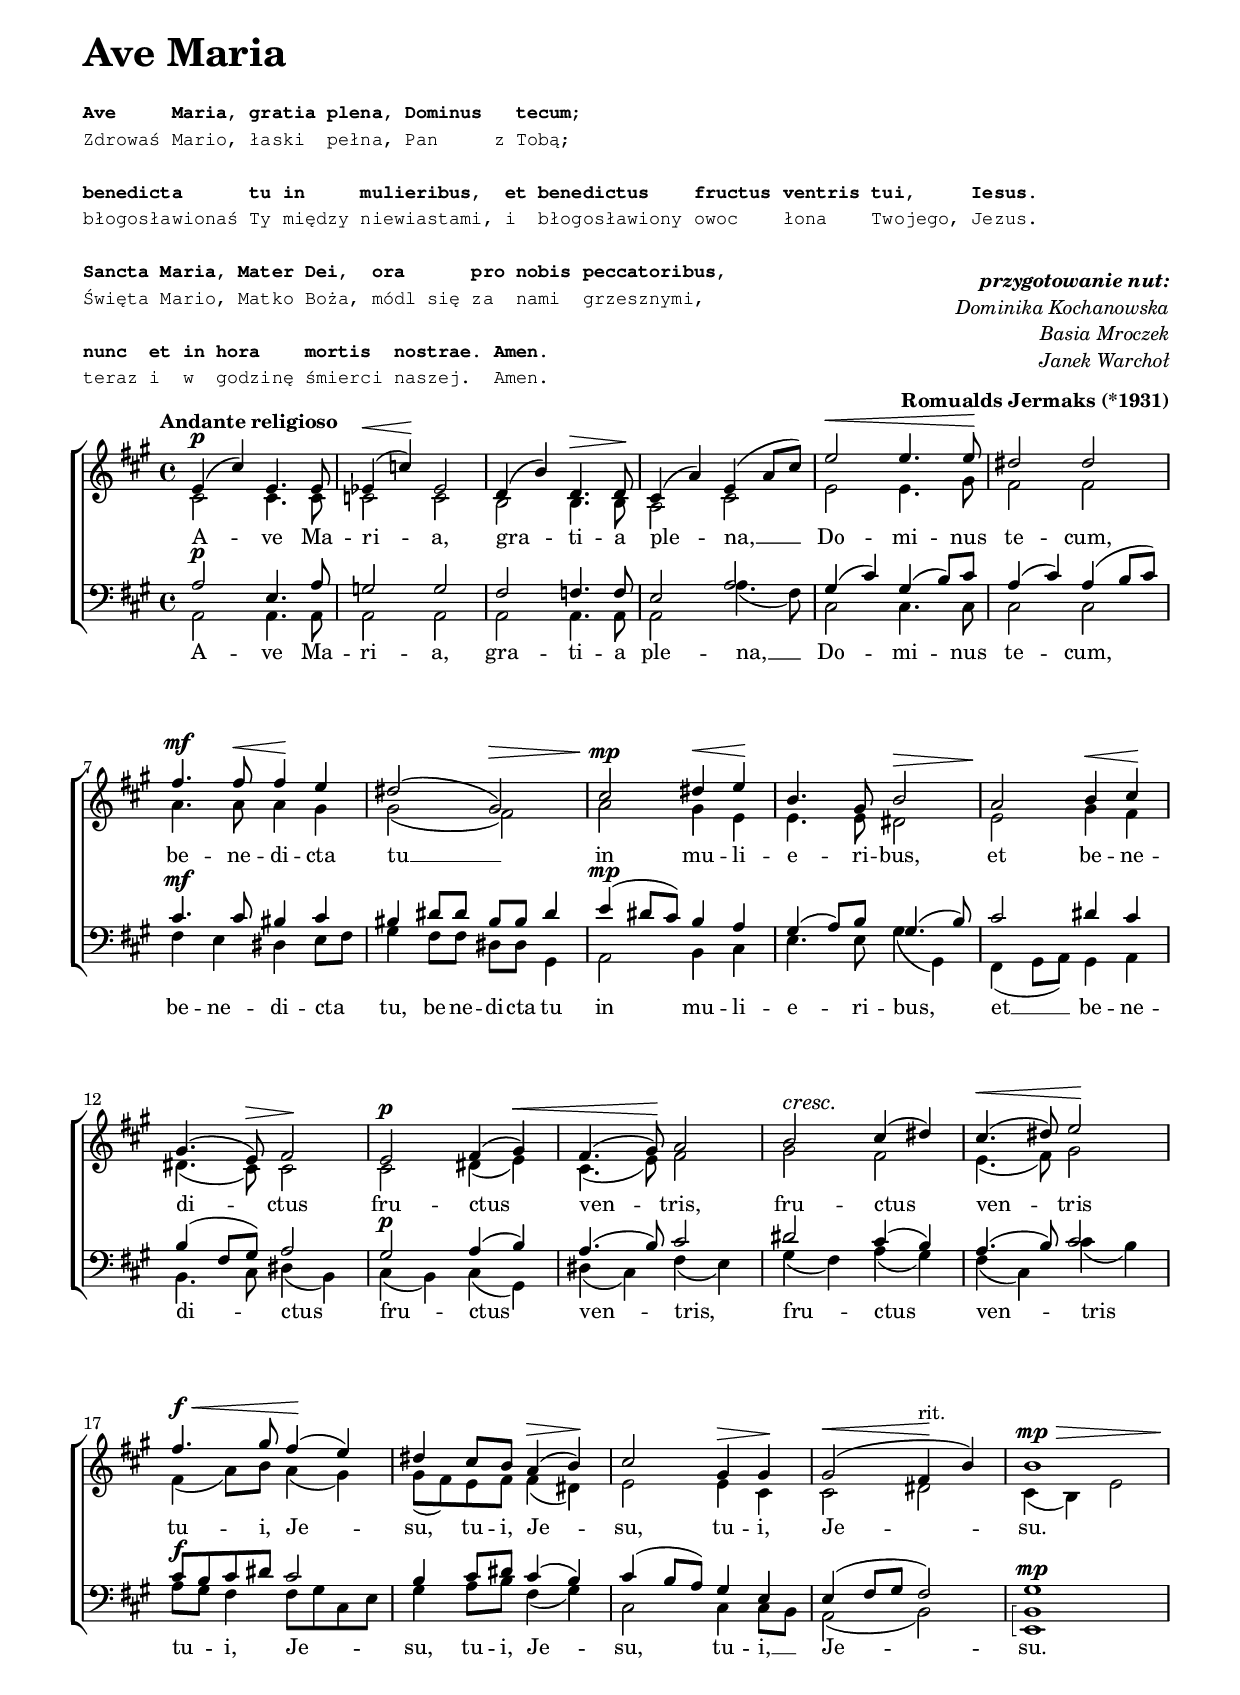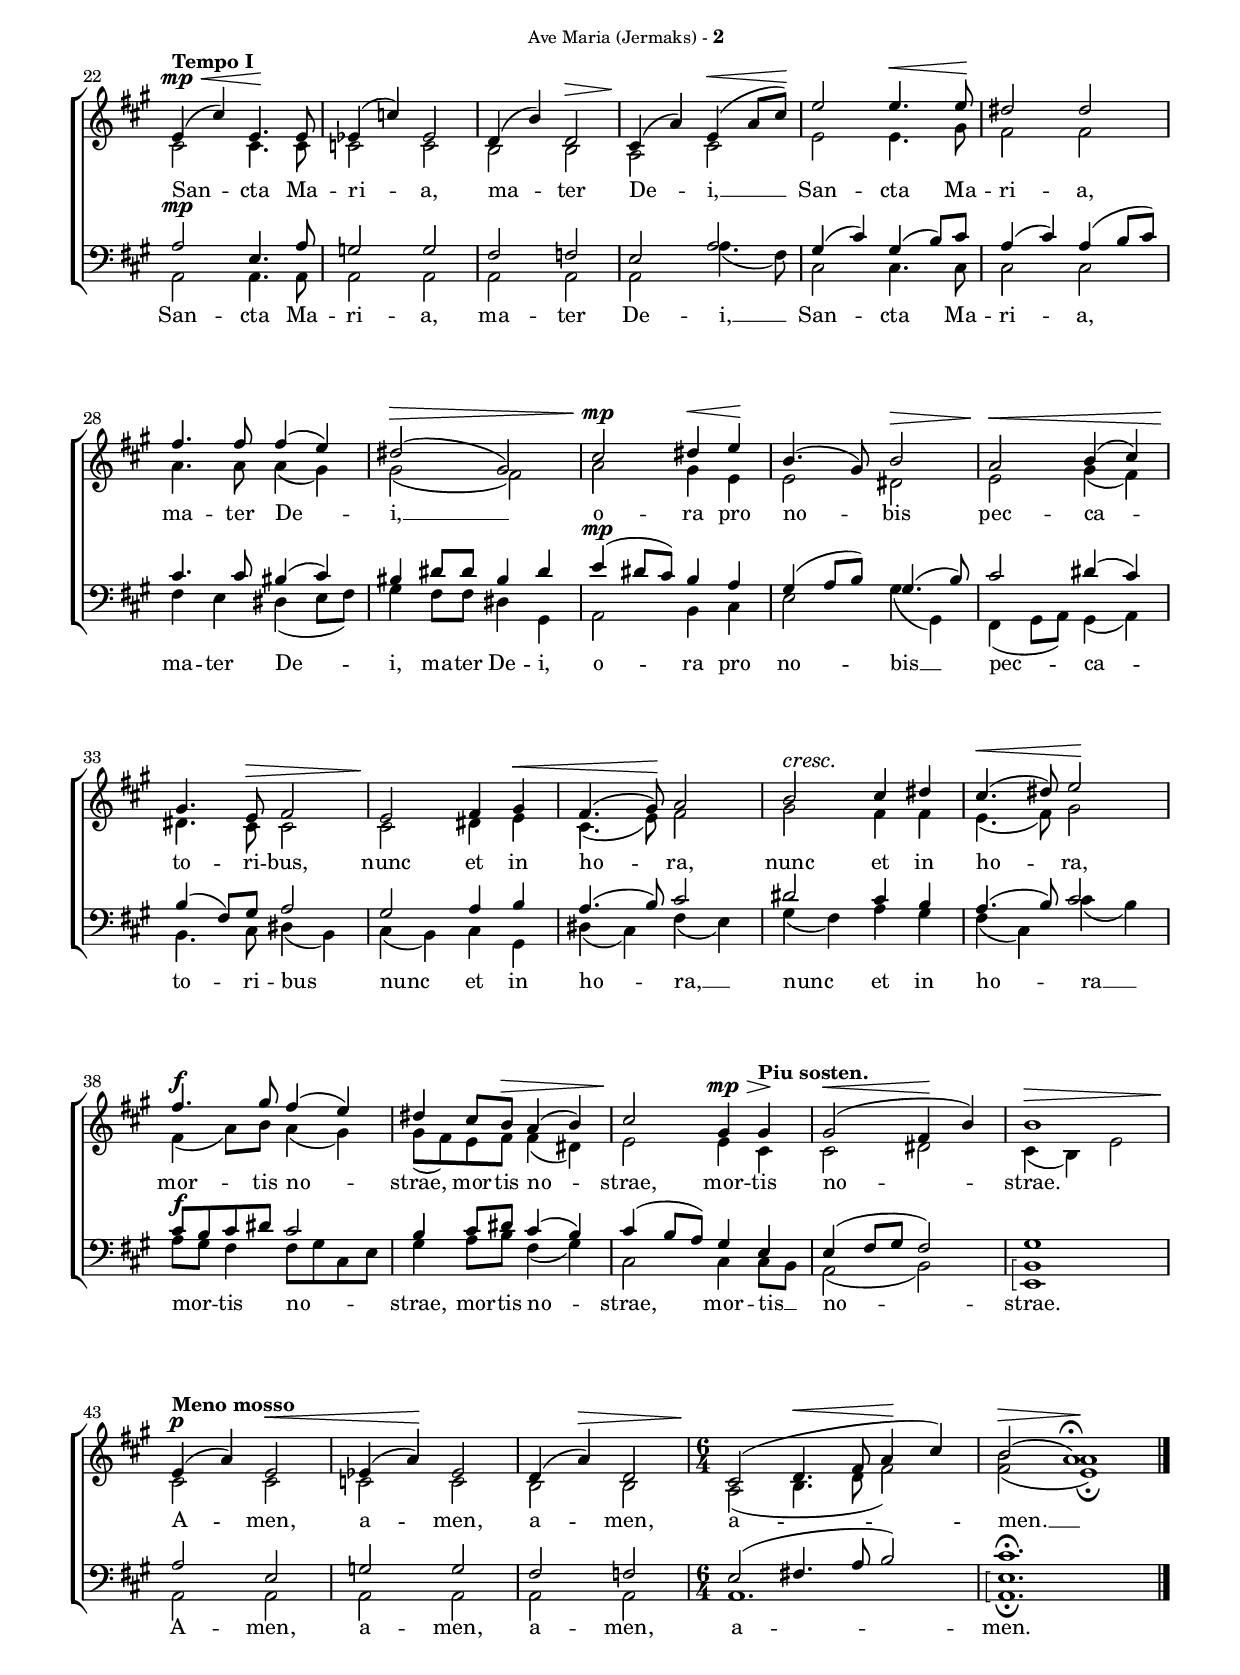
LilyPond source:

\version "2.17.2"
#(set-global-staff-size 17)

\paper {
  indent = 0 \mm
  left-margin = 14 \mm
  right-margin = 12 \mm
  top-markup-spacing #'basic-distance = 4
  last-bottom-spacing #'basic-distance = 4
  %markup-system-spacing #'basic-distance = 40
  %page-count =
  system-count = 9
  oddHeaderMarkup = \markup \small \fill-line {
  \line {
    \on-the-fly #not-first-page \fromproperty #'header:title
    \on-the-fly #not-first-page \concat {
      "(" \fromproperty #'header:kompozytor-krotki ")"
    }
    \on-the-fly #not-first-page "-"
    \on-the-fly #print-page-number-check-first \normalsize \bold \fromproperty #'page:page-number-string
  }
}

evenHeaderMarkup = \markup \small \fill-line {
  \line {
    \on-the-fly #not-first-page \fromproperty #'header:title
    \on-the-fly #not-first-page \concat {
      "(" \fromproperty #'header:kompozytor-krotki ")"
    }
    \on-the-fly #not-first-page "-"
    \on-the-fly #print-page-number-check-first \normalsize \bold \fromproperty #'page:page-number-string
  }
}

oddFooterMarkup = \markup {
  \column {
    \fill-line {
      %% Tagline header field only on last page.
      \on-the-fly #last-page \tiny \fromproperty #'header:tagline
    }
  }
}

bookTitleMarkup = \markup {
  \fill-line \general-align #Y #-1 {
    \column {
      \fromproperty #'header:dedication
      \line {
        \bold \huge \magnify #2 \fromproperty #'header:title
        \hspace #1.5
        \bold \large \magnify #1.4 \fromproperty #'header:subtitle
        \hspace #1
        \bold \fromproperty #'header:subsubtitle
      }
      \fromproperty #'header:tlumaczenie
    }
    \right-column {
      \italic \fromproperty #'header:adres-biblijny
      \italic \fromproperty #'header:przygotowanie-nut
      \bold \fromproperty #'header:composer
      \bold \fromproperty #'header:arranger
      \bold \fromproperty #'header:poet
    }
  }
}

}

\header {
  title = "Ave Maria"
  composer = "Romualds Jermaks (*1931)"
  werset = "Łk 1,28"
  kompozytor-krotki = "Jermaks"
  przygotowanie-nut = \markup \right-column {
    \bold "przygotowanie nut:"
    "Dominika Kochanowska"
    "Basia Mroczek"
    "Janek Warchoł"
    " "
  }
  tlumaczenie = \markup \scale #'(0.95 . 1) \typewriter \column {
    " "
    \bold
    "Ave     Maria, gratia plena, Dominus   tecum;"
    "Zdrowaś Mario, łaski  pełna, Pan     z Tobą;"
    " "
    \bold
    "benedicta      tu in     mulieribus,  et benedictus    fructus ventris tui,     Iesus."
    "błogosławionaś Ty między niewiastami, i  błogosławiony owoc    łona    Twojego, Jezus."
    " "
    \bold
    "Sancta Maria, Mater Dei,  ora      pro nobis peccatoribus,"
    "Święta Mario, Matko Boża, módl się za  nami  grzesznymi,"
    " "
    \bold
    "nunc  et in hora    mortis  nostrae. Amen."
    "teraz i  w  godzinę śmierci naszej.  Amen."
    " "
  }
}

\version "2.16.1"

sopran = {
  \dynamicUp
  \tupletUp
  \clef treble

  \key a \major
  \time 4/4
  \voiceOne


  %partia sopranów
  \tempo "Andante religioso"
  e'4(^\p \melisma cis'') \melismaEnd e'4. e'8
  es'4 ( ^\< \melisma c'' )^\! \melismaEnd es'2
  d'4 ( \melisma b' )\melismaEnd d'4. ^\> d'8 ^\!
  cis'4 ( \melisma a' ) \melismaEnd  e' ( \melisma a'8 cis'') \melismaEnd
  e''2 ^\< e''4. e''8 ^\!
  dis''2 dis''
  fis''4. ^\mf fis''8 ^\< fis''4 ^\! e''
  dis''2 ( \melisma gis' ^\>)\melismaEnd
  cis'' ^\! ^\mp dis''4 ^\< e'' ^\!
  b'4. gis'8 b'2 ^\>
  a'2 ^\! b'4 ^\< cis'' ^\!
  gis'4. (\melisma e'8 ^\> )\melismaEnd fis'2 ^\!
  e'2 ^\p fis'4 (\melisma gis' ^\<)\melismaEnd
  fis'4. (\melisma gis'8^\!) \melismaEnd a'2
  b' ^\cresc cis''4 (\melisma dis'' ) \melismaEnd
  cis''4. (^\<\melisma dis''8) \melismaEnd e''2 ^\!
  fis''4. ^\f ^\<   gis''8  fis''4 ( ^\! \melisma e'')\melismaEnd
  dis''  cis''8 b' a'4( ^\>\melisma b' ^\!) \melismaEnd
  cis''2 gis'4 ^\> gis' ^\!
  gis'2 ( ^\< \melisma fis'4 ^\! ^"rit." b'  ) \melismaEnd
  b'1^\> ^\mp   % tutaj znaki dynamiczne rzeba poprawić bo nie sa dokładnie w tym miejscu co być powinny
  \tempo "Tempo I"
  e'4 (^\! ^\mp ^\< \melisma cis'' ) \melismaEnd e'4. ^\! e'8
  es'4 (\melisma c'') \melismaEnd es'2
  d'4 (\melisma b') \melismaEnd d'2 ^\>
  cis'4 ( ^\! \melisma  a' ) \melismaEnd e' (^\< \melisma  a'8 cis'' ^\! ) \melismaEnd
  e''2 e''4. ^\< e''8 ^\!
  dis''2 dis''
  fis''4. fis''8 fis''4 (\melisma e'') \melismaEnd
  dis''2  (^\> \melisma gis' ) \melismaEnd % od połowy taktu widełki
  cis'' ^\mp ^\! dis''4 ^\< e'' ^\!
  b'4. (\melisma gis'8) \melismaEnd b'2 ^\>
  a' ^\! ^\< b'4 (\melisma cis'') \melismaEnd
  gis'4. ^\! e'8 ^\> fis'2
  e' ^\! fis'4 gis' ^\<
  fis'4. ( \melisma   gis'8^\!) \melismaEnd a'2 % znów widełki
  b'2 ^\cresc cis''4 dis''4
  cis''4. (^\< \melisma dis''8 ) \melismaEnd e''2 ^\!
  fis''4. ^\f gis''8 fis''4 (\melisma e'')\melismaEnd
  dis'' cis''8 b' ^\> a'4 (\melisma b') \melismaEnd
  cis''2 ^\! gis'4 ^\>  ^\mp \tempo "Piu sosten." gis'4 ^\! % poprawić umiejscowienie znaków dynamicznych
  gis'2 (^\< \melisma fis'4 ^\! b') \melismaEnd
  b'1  ^\>
  \tempo "Meno mosso"  e'4 (^\p  a' ) \melismaEnd e'2 ^\<
  es'4 (\melisma a' ^\!) \melismaEnd es'2
  d'4 (\melisma a') ^\> \melismaEnd d'2
  \time 6/4 cis'2 ^\! ( \melisma d'4. ^\< fis'8  a'4 ^\! cis''4) \melismaEnd
  % w orginale chyba bład bo nie mozna sie doliczyc nutek --Dominika
  % Zuzia powiedziała, że pierwsza nuta powinna być półnutą --Janek
  b'2 (^\> \melisma a'1 ^\! \fermata )\melismaEnd \bar "|." %położenie fermaty jak dla s2 , trzeba dodać ostatni dzwiek s1
}

soprantekst = \lyricmode {
  A -- ve Ma -- ri -- a, gra -- ti -- a ple -- na, __
  Do -- mi -- nus te -- cum,
  be -- ne -- di -- cta tu __
  in mu -- li -- e -- ri -- bus,
  et be -- ne -- di -- ctus fru -- ctus
  ven -- tris, fru -- ctus ven -- tris
  tu -- i, Je -- su, tu -- i,
  Je -- su, tu -- i, Je -- su.
  San -- cta Ma -- ri -- a,
  ma -- ter De -- i, __
  San -- cta Ma -- ri -- a,
  ma -- ter De -- i, __
  o -- ra pro no -- bis
  pec -- ca -- to -- ri -- bus,
  nunc et in ho -- ra,
  nunc et in ho -- ra,
  mor -- tis no -- strae,
  mor -- tis no -- strae,
  mor -- tis no -- strae.
  A -- men, a -- men,
  a -- men, a -- men. __
}

\version "2.16.1"

alt = {
  \dynamicUp
  \tupletUp
  \clef treble
  \key a \major
  \time 4/4
  \voiceTwo
  \override Hairpin #'stencil = ##f
  \override DynamicText #'stencil = ##f
  \override DynamicTextSpanner #'stencil = ##f
  \override TextScript #'stencil = ##f
  \set Timing.beamExceptions = #'()

  % oznaczenia dynamiczne w parti sopranu
  cis'2 cis'4. cis'8
  c'2 c'
  b b4. b8
  a2 cis'
  e' e'4. gis'8
  fis'2 fis'
  a'4. a'8 a'4 gis'
  gis'2 (\melisma fis' )\melismaEnd
  a' gis'4 e'
  e'4. e'8 dis'2
  e' gis'4 fis'4
  dis'4. (\melisma cis'8) \melismaEnd cis'2 % w tym taskcie pozwoliłam sobie na własna korekte tekstu i wstawienie łuku co jest logiczne
  cis' dis'4 (\melisma e' ) \melismaEnd
  cis'4. ( \melisma e'8 ) \melismaEnd fis'2
  gis' fis'
  e'4. ( \melisma fis'8 ) \melismaEnd gis'2
  fis'4 ( \melisma a'8 ) \melismaEnd b' a'4 (\melisma gis' ) \melismaEnd
  gis'8( \melisma fis') \melismaEnd e' fis' fis'4 (\melisma dis' ) \melismaEnd
  e'2 e'4 cis'
  cis'2 dis'
  cis'4 ( \melisma b ) \melismaEnd e'2
  cis' cis'4. cis'8
  c'2 c'
  b b
  a cis'
  e' e'4. gis'8
  fis'2 fis'
  a'4. a'8 a'4 (\melisma gis' ) \melismaEnd
  gis'2 ( \melisma fis' ) \melismaEnd
  a' gis'4 e'4
  e'2 dis'
  e' gis'4 (\melisma fis' ) \melismaEnd
  dis'4. cis'8 cis'2
  cis' dis'4 e'
  cis'4. (\melisma e'8 ) \melismaEnd fis'2
  gis' fis'4 fis'
  e'4. (\melisma fis'8 ) \melismaEnd gis'2
  fis'4 (\melisma a'8 ) \melismaEnd b'  a'4 ( \melisma gis' ) \melismaEnd
  gis'8 (\melisma fis'8) \melismaEnd e' fis' fis'4 ( \melisma dis' ) \melismaEnd
  e'2 e'4 cis'
  cis'2 dis'
  cis'4 ( \melisma b )\melismaEnd e'2
  cis'2 cis'
  c' c'
  b b
  \time 6/4 a2 (\melisma b4. d'8 fis'2) \melismaEnd
  % w orginale chyba bład bo nie mozna sie doliczyc nutek --Dominika
  % Zuzia powiedziała, że pierwsza nuta powinna być półnutą --Janek
  <<
    { b'2 (^\> \melisma a'1 ^\! \fermata )\melismaEnd }
    { fis'2 (\melisma e'1\fermata  )  \melismaEnd }
  >>
  \bar "|."
}

alttekst = \lyricmode {
  A -- ve Ma -- ri -- a, gra -- ti -- a ple -- na, __
  Do -- mi -- nus te -- cum,
  be -- ne -- di -- cta tu __
  in mu -- li -- e -- ri -- bus,
  et be -- ne -- di -- ctus fru -- ctus
  ven -- tris, fru -- ctus ven -- tris
  tu -- i, Je -- su, __ tu -- i,
  Je -- su, tu -- i, Je -- su, Je -- su.
  San -- cta Ma -- ri -- a,
  ma -- ter De -- i, __
  San -- cta Ma -- ri -- a,
  ma -- ter De -- i, __
  o -- ra pro no -- bis
  pec -- ca -- to -- ri -- bus,
  nunc et in ho -- ra,
  nunc et in ho -- ra,
  mor -- tis no -- strae,
  mor -- tis no -- strae,
  mor -- tis no -- strae,
  no -- strae.
  A -- men, a -- men,
  a -- men, a -- men. __
}

\version "2.16.1"

tenor = \relative f {
  \dynamicUp
  \tupletUp
  \clef "treble_8"
  %\clef bass
  % podaj tonację, na przykład \key g \minor
  \key a \major
  % podaj metrum, na przykład \time 4/4
  \time 4/4
  % wpisz nuty:
  \voiceOne

  % Prawdopodobnie należałoby przenieść część
  % (całość?) dynamiki z górnej pięciolinii, ale nie
  % jestem tego pewna, więc umieszczam tylko
  % tę szczątkową z dolnej.

  a2\p e4. a8
  g2 g
  fis f4. f8
  e2 a
  gis4( cis) gis( b8) cis
  a4( cis) a( b8 cis)
  cis4.\mf cis8 bis4 cis
  bis dis8 dis bis bis dis4
  e\mp( dis8 cis) b4 a
  gis(a8) b gis4.( b8)

  % takt 11.
  cis2 dis4 cis
  b( fis8 gis) a2
  gis\p a4( b)
  a4.( b8) cis2
  dis cis4( b)
  a4.( b8) cis2
  cis8\f\melisma b cis\melismaEnd dis cis2
  b4 cis8 dis cis4( b)
  cis( b8 a) gis4 e
  e( fis8 gis fis2)
  gis1\mp

  % takt 22.
  a2\mp e4. a8
  g2 g
  fis f
  e2 a
  gis4(cis) gis( b8) cis
  a4(cis) a( b8 cis)
  cis4. cis8 bis4( cis)
  bis dis8 dis bis4 dis
  e\mp(dis8 cis) b4 a
  gis( a8 b) gis4.( b8)

  % takt 32.
  cis2 dis4( cis)
  b4( fis8) gis a2
  gis a4 b
  a4.( b8) cis2
  dis cis4 b
  a4.( b8) cis2
  cis8\f\melisma b cis\melismaEnd dis cis2
  b4 cis8 dis cis4( b)
  cis( b8 a) gis4 e
  e( fis8 gis fis2)
  gis1

  % takt 42.
  a2 e
  g g
  fis f
  \time 6/4
  e2( fis!4. a8 b2)
  % w orginale chyba bład bo nie mozna sie doliczyc nutek --Dominika
  % Zuzia powiedziała, że pierwsza nuta powinna być półnutą --Janek
  cis1.\fermata \bar "|."

}
tenortext = \lyricmode {
  % wyrzuciłam przedłużenie ostatniej sylaby (__)
  % w przypadkach, gdy odnosiło się do basa.

  A -- ve Ma -- ri -- a, gra -- ti -- a ple -- na,
  Do -- mi -- nus te -- cum, __
  be -- ne -- di -- cta tu,
  be -- ne -- di -- cta tu
  in __ mu -- li -- e -- ri -- bus, __
  et be -- ne -- di -- ctus fru -- ctus
  ven -- tris, fru -- ctus __ ven -- tris
  tu -- i, Je -- su, tu -- i,
  Je -- su, __ tu -- i, Je -- su.

  % takt 22.
  San -- cta Ma -- ri -- a,
  ma -- ter De -- i,
  San -- cta __ Ma -- ri -- a, __
  ma -- ter De -- i, ma -- ter De -- i,
  o -- ra pro no -- bis __
  pec -- ca -- to -- ri -- bus,
  nunc et in ho -- ra,
  nunc et in ho -- ra
  mor -- tis no -- strae,
  mor -- tis no -- strae, __
  mor -- tis no -- strae.
  A -- men, a -- men,
  a -- men, a -- men.

}

\version "2.16.1"

bas = \relative f {
  \dynamicUp
  \tupletUp
  \clef bass
  % podaj tonację, na przykład \key g \minor
  \key a \major
  % podaj metrum, na przykład \time 4/4
  \time 4/4
  % wpisz nuty:
  \voiceTwo
  \override Hairpin #'stencil = ##f
  \override DynamicText #'stencil = ##f
  \override DynamicTextSpanner #'stencil = ##f
  \override TextScript #'stencil = ##f

  % Prawdopodobnie należałoby przenieść część
  % (całość?) dynamiki z górnej pięciolinii, ale nie
  % jestem tego pewna, więc umieszczam tylko
  % tę szczątkową z dolnej.

  a,2\p a4. a8
  a2 a
  a a4. a8
  a2 a'4.( fis8)
  cis2 cis4. cis8
  cis2 cis
  fis4\mf e dis e8\melisma fis\melismaEnd
  gis4 fis8 fis dis dis gis,4
  a2\mp b4 cis
  e4. e8 gis4( gis,)

  % takt 11.
  fis( gis8 a) gis4 a
  b4.\melisma cis8\melismaEnd dis4( b)
  cis\p( b) cis( gis)
  dis'( cis) fis( e)
  gis( fis) a( gis)
  fis( cis) cis'( b)
  a8\f\melisma gis\melismaEnd fis4 fis8\melisma gis cis, e\melismaEnd
  gis4 a8 b fis4( gis)
  cis,2 cis4 cis8\melisma b\melismaEnd
  a2( b)
  \once \override Arpeggio #'stencil =
  #ly:arpeggio::brew-chord-bracket
  <e, b'>1\mp \arpeggio

  % takt 22.
  a2\mp a4. a8
  a2 a
  a a
  a2 a'4.( fis8)
  cis2 cis4. cis8
  cis2 cis
  fis4 e dis( e8 fis)
  gis4 fis8 fis dis4 gis,4
  a2\mp b4 cis
  e2 gis4( gis,)

  % takt 32.
  fis( gis8 a) gis4( a)
  b4. cis8 dis4( b)
  cis( b) cis gis
  dis'( cis) fis( e)
  gis( fis) a gis
  fis( cis) cis'( b)
  a8\f\melisma gis\melismaEnd fis4 fis8\melisma gis cis, e\melismaEnd
  gis4 a8 b fis4( gis)
  cis,2 cis4 cis8\melisma b\melismaEnd
  a2( b)
  \once \override Arpeggio #'stencil =
  #ly:arpeggio::brew-chord-bracket
  <e, b'>1\arpeggio

  % takt 42.
  a2 a
  a a
  a a
  \time 6/4
  a1.
  \once \override Arpeggio #'stencil =
  #ly:arpeggio::brew-chord-bracket
  <a e'>\arpeggio \fermata \bar "|."

}

bastekst = \lyricmode {
  % wyrzuciłam przedłużenie ostatniej sylaby (__)
  % w przypadkach, gdy odnosiło się do tenora.

  A -- ve Ma -- ri -- a, gra -- ti -- a ple -- na, __
  Do -- mi -- nus te -- cum,
  be -- ne -- di -- cta tu,
  be -- ne -- di -- cta tu
  in mu -- li -- e -- ri -- bus,
  et __ be -- ne -- di -- ctus fru -- ctus
  ven -- tris, fru -- ctus ven -- tris
  tu -- i, Je -- su, tu -- i,
  Je -- su, tu -- i, __ Je -- su.

  % takt 22.
  San -- cta Ma -- ri -- a,
  ma -- ter De -- i, __
  San -- cta Ma -- ri -- a,
  ma -- ter De -- i, ma -- ter De -- i,
  o -- ra pro no -- bis __
  pec -- ca -- to -- ri -- bus
  nunc et in ho -- ra, __
  nunc et in ho -- ra __
  mor -- tis no -- strae,
  \tweak #'X-offset #-1.2 mor -- \tweak #'X-offset #-0.5 tis no -- strae,
  mor -- tis __ no -- strae.
  A -- men, a -- men,
  a -- men, a -- men.

}


\score {
  \new ChoirStaff <<
    \new Staff = panie <<
      \new Voice = sopran {
        \sopran
      }
      \new Voice = alt {
        \alt
      }
    >>
    \new Lyrics \lyricsto sopran \soprantekst
    \new Staff = panowie <<
      \new Voice = tenor {
        \tenor
      }
      \new Voice = bas {
        \bas
      }
    >>
    \new Lyrics \lyricsto bas \bastekst
  >>

  % blok \layout zawiera ogólne ustawienia stylu
  \layout {
    \compressFullBarRests
    %\set Score.tempoHideNote = ##t

    \override Lyrics.VerticalAxisGroup
    #'nonstaff-unrelatedstaff-spacing #'padding = #0.5

    \override Score.BarNumber #'break-visibility = #'#(#f #f #t)
    \override DynamicTextSpanner #'style = #'none

    \override Score.BarNumber #'self-alignment-X =
    #(lambda (grob)
       (let ((break-dir (ly:item-break-dir grob)))
         (set! (ly:grob-property grob 'self-alignment-X)
               (if (= break-dir RIGHT)
                   1
                   0))))

    \override Score.BarNumber #'stencil =
    #(lambda (grob)
       (let ((break-dir (ly:item-break-dir grob)))
         (set! (ly:grob-property grob 'font-size)
               (if (= break-dir RIGHT)
                   -1
                   -3))
         (ly:text-interface::print grob)))
  }
}
